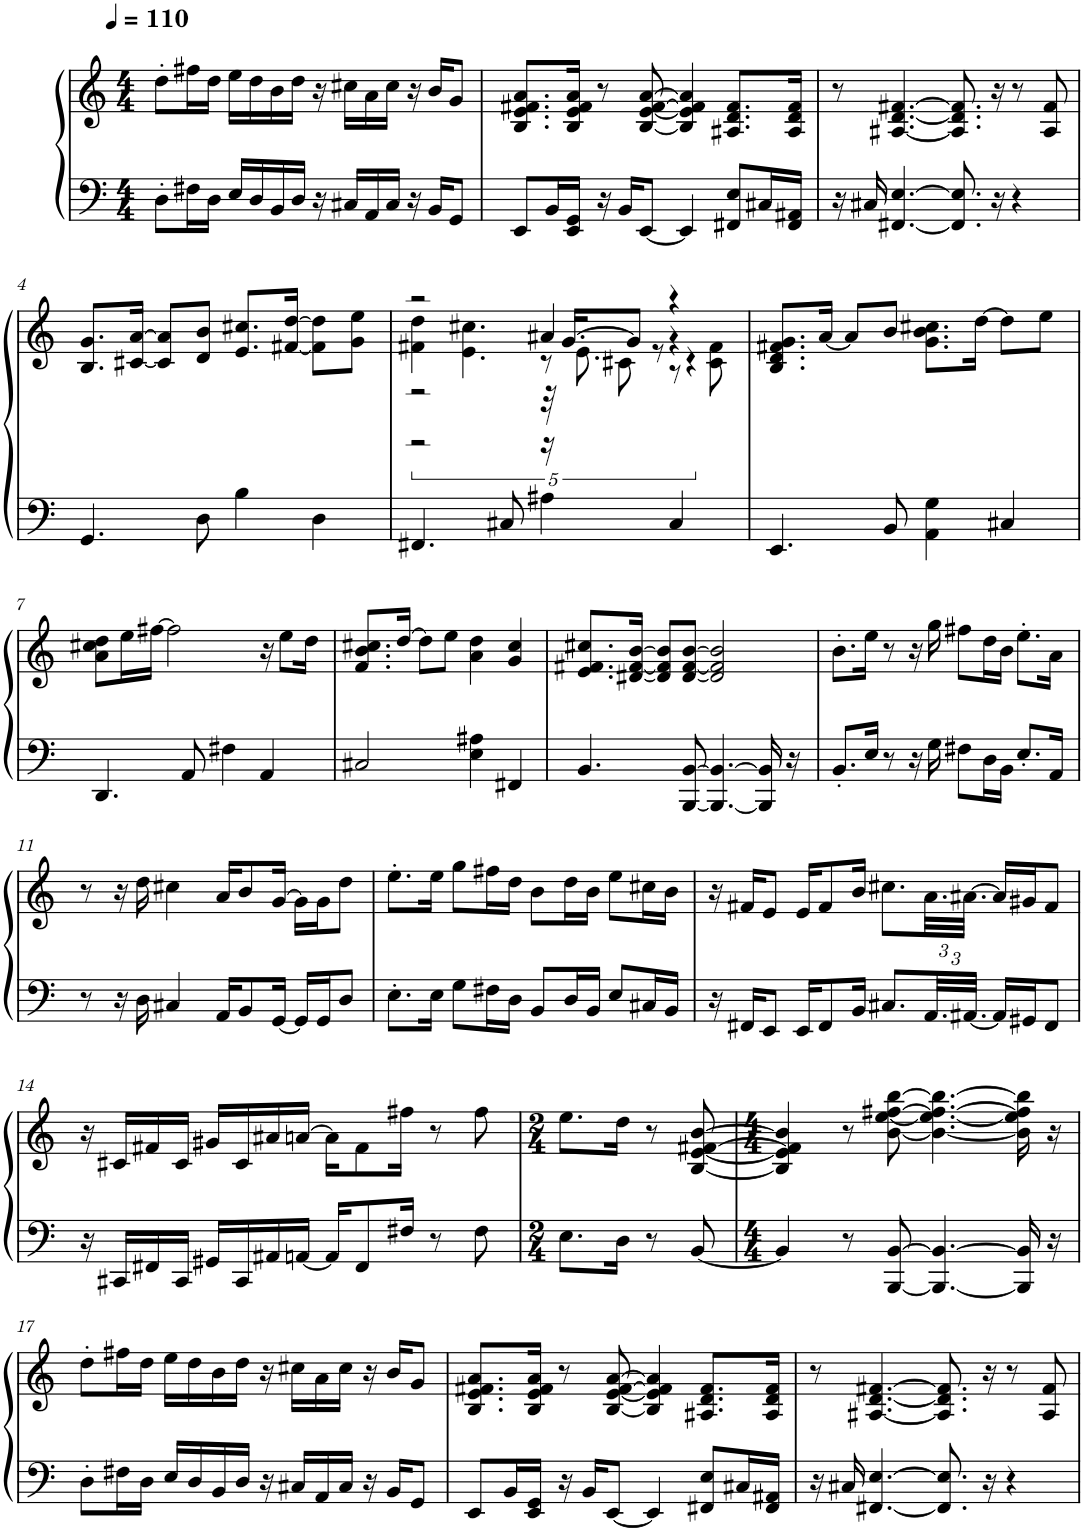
**kern	**kern
*part1	*part1
*staff2	*staff1
*I"Piano, Piano	*
*I'Pia.	*
*clefF4	*clefG2
*k[]	*k[]
*M4/4	*M4/4
*MM110	*MM110
=1	=1
8D'\L	8dd'\L
16F#X\L	16ff#X\L
16D\JJ	16dd\JJ
16E/LL	16ee\LL
16D/	16dd\
16BB/	16b\
16D/JJ	16dd\JJ
16r	16r
16C#X/LL	16cc#X\LL
16AA/	16a\
16C#/JJ	16cc#\JJ
16r	16r
16BB/KL	16b/KL
8GG/J	8g/J
=2	=2
8EE/L	8.B/ 8.e/ 8.f#X/ 8.a/L
16BB/L	.
16EE/ 16GG/JJ	16B/ 16e/ 16f#/ 16a/Jk
16r	8r
16BB/KL	.
[8EE/J	[8B/ [8e/ [8f#/ [8a/
4EE/]	4B/] 4e/] 4f#/] 4a/]
8FF#X/ 8E/L	8.A#X/ 8.d/ 8.f#/L
16C#X/L	.
16FF#/ 16AA#X/JJ	16A#/ 16d/ 16f#/Jk
=3	=3
16r	8r
16C#X/	.
[4.FF#X/ [4.E/	[4.A#X/ [4.d/ [4.f#X/
8.FF#/] 8.E/]	8.A#/] 8.d/] 8.f#/]
16r	16r
4r	8r
.	8A#/ 8f#/
!!LO:LB:g=z
=4	=4
4.GG/	8.B/ 8.g/L
.	[16c#X/ [16a/Jk
.	8c#/] 8a/]L
8D\	8d/ 8b/J
4B\	8.e/ 8.cc#X/L
.	[16f#X/ [16dd/Jk
4D\	8f#\] 8dd\]L
.	8g\ 8ee\J
=5	=5
*	*^
*	*	*^
*	*	*	*^
4.FF#X/	2r	5f#X\ 5dd\	2r	2r
.	.	5.e\ 5.cc#X\	.	.
8C#X/	.	.	.	.
4A#X\	4a#X/	10r	32r	16r
.	.	.	[16.g/KL	.
.	.	.	.	8.e\
.	.	10c#X\	.	.
.	.	.	8g/J]	.
.	.	10r	.	.
4C#/	4r	.	4r	8r
.	.	5r	.	.
.	.	.	.	8c#\ 8f#\
*	*v	*v	*v	*v
=6	=6
4.EE/	8.B/ 8.d/ 8.f#X/ 8.g/L
.	[16a/Jk
.	8a/L]
8BB/	8b/J
4AA\ 4G\	8.g\ 8.b\ 8.cc#X\L
.	[16dd\Jk
4C#X/	8dd\L]
.	8ee\J
!!LO:LB:g=z
=7	=7
4.DD/	8a\ 8cc#X\ 8dd\L
.	16ee\L
.	[16ff#X\JJ
.	2ff#\]
8AA/	.
4F#X\	.
4AA/	16r
.	8ee\L
.	16dd\Jk
=8	=8
2C#X/	8.f/ 8.b/ 8.cc#X/L
.	[16dd/Jk
.	8dd\L]
.	8ee\J
4E\ 4A#X\	4a\ 4dd\
4FF#X/	4g/ 4cc#/
=9	=9
4.BB/	8.e/ 8.f#X/ 8.cc#X/L
.	[16d#X/ [16f#/ [16b/Jk
.	8d#/] 8f#/] 8b/]L
[8BBB/ [8BB/	[8d#/ [8f#/ [8b/J
4.BBB/_ 4.BB/_	2d#/] 2f#/] 2b/]
16BBB/] 16BB/]	.
16r	.
=10	=10
8.BB'/L	8.b'\L
16E/Jk	16ee\Jk
8r	8r
16r	16r
16G\	16gg\
8F#X\L	8ff#X\L
16D\L	16dd\L
16BB\JJ	16b\JJ
8.E'/L	8.ee'\L
16AA/Jk	16a\Jk
!!LO:LB:g=z
=11	=11
8r	8r
16r	16r
16D\	16dd\
4C#X/	4cc#X\
16AA/KL	16a/KL
8BB/	8b/
[16GG/Jk	[16g/Jk
16GG/LL]	16g\LL]
16GG/J	16g\J
8D/J	8dd\J
=12	=12
8.E'\L	8.ee'\L
16E\Jk	16ee\Jk
8G\L	8gg\L
16F#X\L	16ff#X\L
16D\JJ	16dd\JJ
8BB/L	8b\L
16D/L	16dd\L
16BB/JJ	16b\JJ
8E/L	8ee\L
16C#X/L	16cc#X\L
16BB/JJ	16b\JJ
=13	=13
16r	16r
16FF#X/KL	16f#X/KL
8EE/J	8e/J
16EE/KL	16e/KL
8FF#/	8f#/
16BB/Jk	16b/Jk
8.C#X/L	8.cc#X\L
*Xbrackettup	*Xbrackettup
48.AA/LL	48.a\LL
[48.AA#X/JJJ	[48.a#X\JJJ
16AA#/LL]	16a#/LL]
16GG#X/J	16g#X/J
8FF#/J	8f#/J
!!LO:LB:g=z
=14	=14
16r	16r
16CC#X/LL	16c#X/LL
16FF#X/	16f#X/
16CC#/JJ	16c#/JJ
16GG#X/LL	16g#X/LL
16CC#/	16c#/
16AA#X/	16a#X/
[16AAn/JJ	[16an/JJ
16AA/KL]	16a\KL]
8FF#/	8f#\
16F#X/Jk	16ff#X\Jk
8r	8r
8F#\	8ff#\
=15	=15
*M2/4	*M2/4
8.E\L	8.ee\L
16D\Jk	16dd\Jk
8r	8r
[8BB/	[8B/ [8e/ [8f#X/ [8b/
=16	=16
*M4/4	*M4/4
4BB/]	4B/] 4e/] 4f#/] 4b/]
8r	8r
[8BBB/ [8BB/	[8b\ [8ee\ [8ff#X\ [8bb\
4.BBB/_ 4.BB/_	4.b\_ 4.ee\_ 4.ff#\_ 4.bb\_
16BBB/] 16BB/]	16b\] 16ee\] 16ff#\] 16bb\]
16r	16r
!!LO:LB:g=z
=17	=17
8D'\L	8dd'\L
16F#X\L	16ff#X\L
16D\JJ	16dd\JJ
16E/LL	16ee\LL
16D/	16dd\
16BB/	16b\
16D/JJ	16dd\JJ
16r	16r
16C#X/LL	16cc#X\LL
16AA/	16a\
16C#/JJ	16cc#\JJ
16r	16r
16BB/KL	16b/KL
8GG/J	8g/J
=18	=18
8EE/L	8.B/ 8.e/ 8.f#X/ 8.a/L
16BB/L	.
16EE/ 16GG/JJ	16B/ 16e/ 16f#/ 16a/Jk
16r	8r
16BB/KL	.
[8EE/J	[8B/ [8e/ [8f#/ [8a/
4EE/]	4B/] 4e/] 4f#/] 4a/]
8FF#X/ 8E/L	8.A#X/ 8.d/ 8.f#/L
16C#X/L	.
16FF#/ 16AA#X/JJ	16A#/ 16d/ 16f#/Jk
=19	=19
16r	8r
16C#X/	.
[4.FF#X/ [4.E/	[4.A#X/ [4.d/ [4.f#X/
8.FF#/] 8.E/]	8.A#/] 8.d/] 8.f#/]
16r	16r
4r	8r
.	8A#/ 8f#/
=	=
*-	*-
